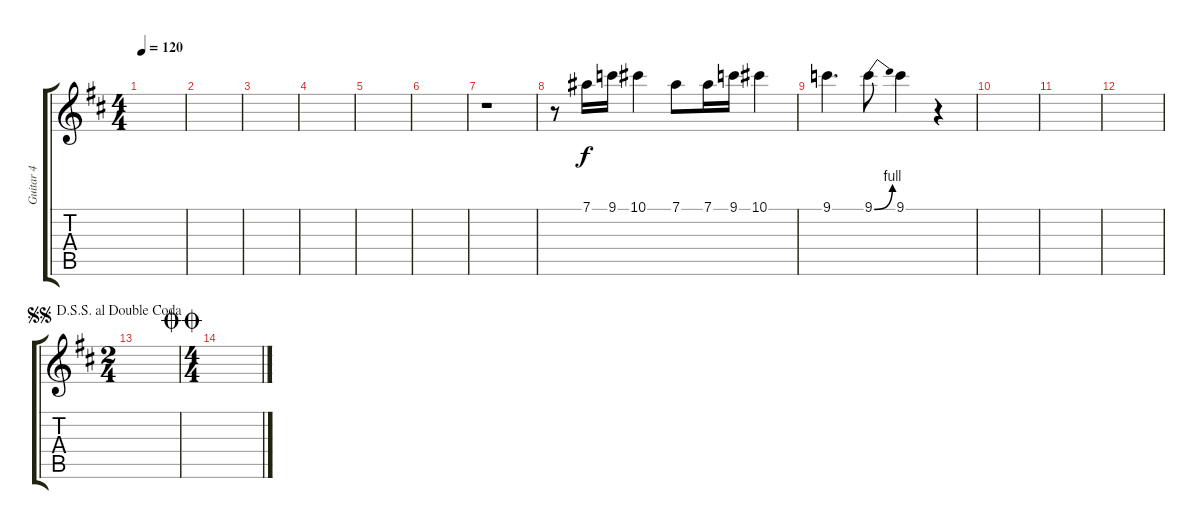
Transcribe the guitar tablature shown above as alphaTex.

\track ("Guitar 4" "Guitar 4") {instrument overdrivenguitar}
\staff {score tabs}
\tuning (Eb4 Bb3 Gb3 Db3 Ab2 Eb2) {hide}
\ts (4 4)
\tempo 120
\clef g2
\ks bminor
|
|
|
|
|
|
r.1 |
r.8 7.1.16 9.1.16 10.1.4 7.1.8 7.1.16 9.1.16 10.1.4 |
9.1.4{d} 9.1{be (bend 0 0 60 4)}.8 9.1.4 r.4 |
|
|
|
\ts (2 4)
\jump segnosegno
\jump dalsegnosegnoaldoublecoda
|
\ts (4 4)
\jump doublecoda
